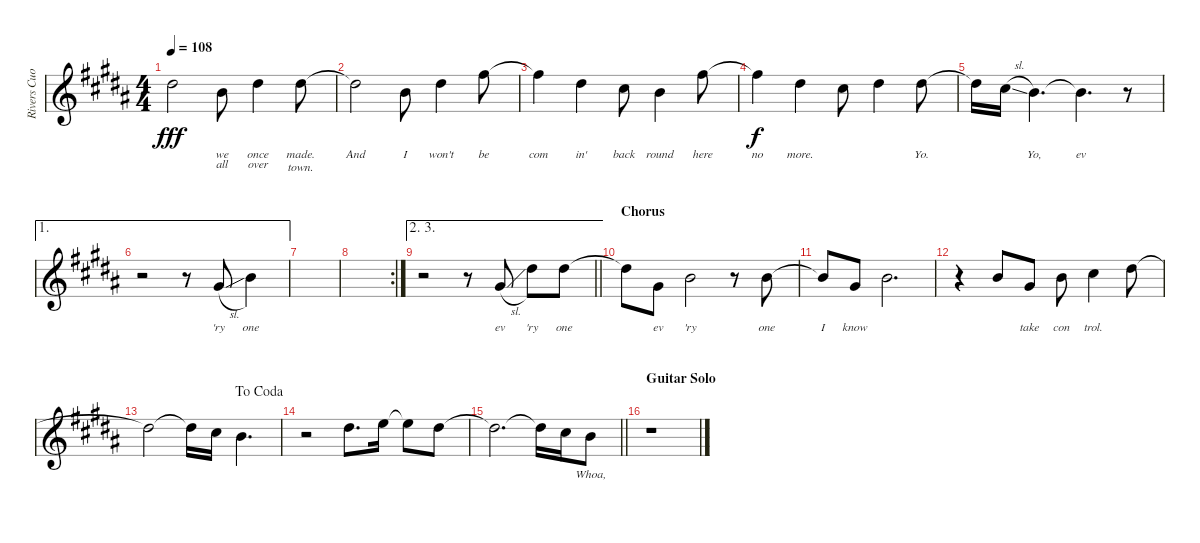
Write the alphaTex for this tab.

\track ("Rivers Cuomo - Voice" "Rivers Cuo") {instrument acousticguitarsteel}
\staff {score}
\tuning (E4 B3 G3 D3 A2 E2) {hide}
\ts (4 4)
\tempo 108
\clef g2
\ks b
4.2.2{lyrics (0 "") lyrics (1 "") lyrics (2 "") lyrics (3 "") lyrics (4 "") dy fff} 0.2.8{lyrics (0 "we") lyrics (1 "all") lyrics (2 "") lyrics (3 "") lyrics (4 "")} 4.2.4{lyrics (0 "once") lyrics (1 "over") lyrics (2 "") lyrics (3 "") lyrics (4 "")} 4.2.8{lyrics (0 "made.") lyrics (1 "town.") lyrics (2 "") lyrics (3 "") lyrics (4 "")} |
4.2{t}.2{lyrics (0 "And") lyrics (1 "") lyrics (2 "") lyrics (3 "") lyrics (4 "")} 0.2.8{lyrics (0 "I") lyrics (1 "") lyrics (2 "") lyrics (3 "") lyrics (4 "")} 4.2.4{lyrics (0 "won't") lyrics (1 "") lyrics (2 "") lyrics (3 "") lyrics (4 "")} 2.1.8{lyrics (0 "be") lyrics (1 "") lyrics (2 "") lyrics (3 "") lyrics (4 "")} |
2.1{t}.4{lyrics (0 "com") lyrics (1 "") lyrics (2 "") lyrics (3 "") lyrics (4 "")} 4.2.4{lyrics (0 "in'") lyrics (1 "") lyrics (2 "") lyrics (3 "") lyrics (4 "")} 2.2.8{lyrics (0 "back") lyrics (1 "") lyrics (2 "") lyrics (3 "") lyrics (4 "")} 0.2.4{lyrics (0 "round") lyrics (1 "") lyrics (2 "") lyrics (3 "") lyrics (4 "")} 2.1.8{lyrics (0 "here") lyrics (1 "") lyrics (2 "") lyrics (3 "") lyrics (4 "")} |
2.1{t}.4{lyrics (0 "no") lyrics (1 "") lyrics (2 "") lyrics (3 "") lyrics (4 "") dy f} 4.2.4{lyrics (0 "more.") lyrics (1 "") lyrics (2 "") lyrics (3 "") lyrics (4 "")} 2.2.8{lyrics (0 "") lyrics (1 "") lyrics (2 "") lyrics (3 "") lyrics (4 "")} 4.2.4{lyrics (0 "") lyrics (1 "") lyrics (2 "") lyrics (3 "") lyrics (4 "")} 4.2.8{lyrics (0 "Yo.") lyrics (1 "") lyrics (2 "") lyrics (3 "") lyrics (4 "")} |
4.2{t}.16{lyrics (0 "") lyrics (1 "") lyrics (2 "") lyrics (3 "") lyrics (4 "")} 2.2{sl}.16{lyrics (0 "") lyrics (1 "") lyrics (2 "") lyrics (3 "") lyrics (4 "")} 0.2.4{d lyrics (0 "Yo,") lyrics (1 "") lyrics (2 "") lyrics (3 "") lyrics (4 "")} 0.2{t}.4{d lyrics (0 "ev") lyrics (1 "") lyrics (2 "") lyrics (3 "") lyrics (4 "")} r.8 |
\ae 1
r.2 r.8 1.3{sl}.8{lyrics (0 "'ry") lyrics (1 "") lyrics (2 "") lyrics (3 "") lyrics (4 "")} 4.3.4{lyrics (0 "one") lyrics (1 "") lyrics (2 "") lyrics (3 "") lyrics (4 "")} |
|
\rc 2
|
\ae (2 3)
\barLineRight lightlight
r.2 r.8 1.3{sl}.8{lyrics (0 "ev") lyrics (1 "") lyrics (2 "") lyrics (3 "") lyrics (4 "")} 8.3.8{lyrics (0 "'ry") lyrics (1 "") lyrics (2 "") lyrics (3 "") lyrics (4 "")} 4.2.8{lyrics (0 "one") lyrics (1 "") lyrics (2 "") lyrics (3 "") lyrics (4 "")} |
\section ("" "Chorus")
4.2{t}.8{lyrics (0 "") lyrics (1 "") lyrics (2 "") lyrics (3 "") lyrics (4 "")} 1.3.8{lyrics (0 "ev") lyrics (1 "") lyrics (2 "") lyrics (3 "") lyrics (4 "")} 0.2.2{lyrics (0 "'ry") lyrics (1 "") lyrics (2 "") lyrics (3 "") lyrics (4 "")} r.8 0.2.8{lyrics (0 "one") lyrics (1 "") lyrics (2 "") lyrics (3 "") lyrics (4 "")} |
0.2{t}.8{lyrics (0 "I") lyrics (1 "") lyrics (2 "") lyrics (3 "") lyrics (4 "")} 1.3.8{lyrics (0 "know") lyrics (1 "") lyrics (2 "") lyrics (3 "") lyrics (4 "")} 0.2.2{d lyrics (0 "") lyrics (1 "") lyrics (2 "") lyrics (3 "") lyrics (4 "")} |
r.4 0.2.8{lyrics (0 "") lyrics (1 "") lyrics (2 "") lyrics (3 "") lyrics (4 "")} 1.3.8{lyrics (0 "take") lyrics (1 "") lyrics (2 "") lyrics (3 "") lyrics (4 "")} 0.2.8{lyrics (0 "con") lyrics (1 "") lyrics (2 "") lyrics (3 "") lyrics (4 "")} 2.2.4{lyrics (0 "trol.") lyrics (1 "") lyrics (2 "") lyrics (3 "") lyrics (4 "")} 4.2.8{lyrics (0 "") lyrics (1 "") lyrics (2 "") lyrics (3 "") lyrics (4 "")} |
\jump dacoda
4.2{t}.2{lyrics (0 "") lyrics (1 "") lyrics (2 "") lyrics (3 "") lyrics (4 "")} 4.2{t}.16{lyrics (0 "") lyrics (1 "") lyrics (2 "") lyrics (3 "") lyrics (4 "")} 2.2.16{lyrics (0 "") lyrics (1 "") lyrics (2 "") lyrics (3 "") lyrics (4 "")} 0.2.4{d lyrics (0 "") lyrics (1 "") lyrics (2 "") lyrics (3 "") lyrics (4 "")} |
r.2 4.2.8{d lyrics (0 "") lyrics (1 "") lyrics (2 "") lyrics (3 "") lyrics (4 "")} 0.1.16{lyrics (0 "") lyrics (1 "") lyrics (2 "") lyrics (3 "") lyrics (4 "")} 0.1{t}.8{lyrics (0 "") lyrics (1 "") lyrics (2 "") lyrics (3 "") lyrics (4 "")} 4.2.8{lyrics (0 "") lyrics (1 "") lyrics (2 "") lyrics (3 "") lyrics (4 "")} |
\barLineRight lightlight
4.2{t}.2{d lyrics (0 "") lyrics (1 "") lyrics (2 "") lyrics (3 "") lyrics (4 "")} 4.2{t}.16{lyrics (0 "") lyrics (1 "") lyrics (2 "") lyrics (3 "") lyrics (4 "")} 2.2.16{lyrics (0 "") lyrics (1 "") lyrics (2 "") lyrics (3 "") lyrics (4 "")} 0.2.8{lyrics (0 "Whoa,") lyrics (1 "") lyrics (2 "") lyrics (3 "") lyrics (4 "")} |
\section ("" "Guitar Solo")
r.1
